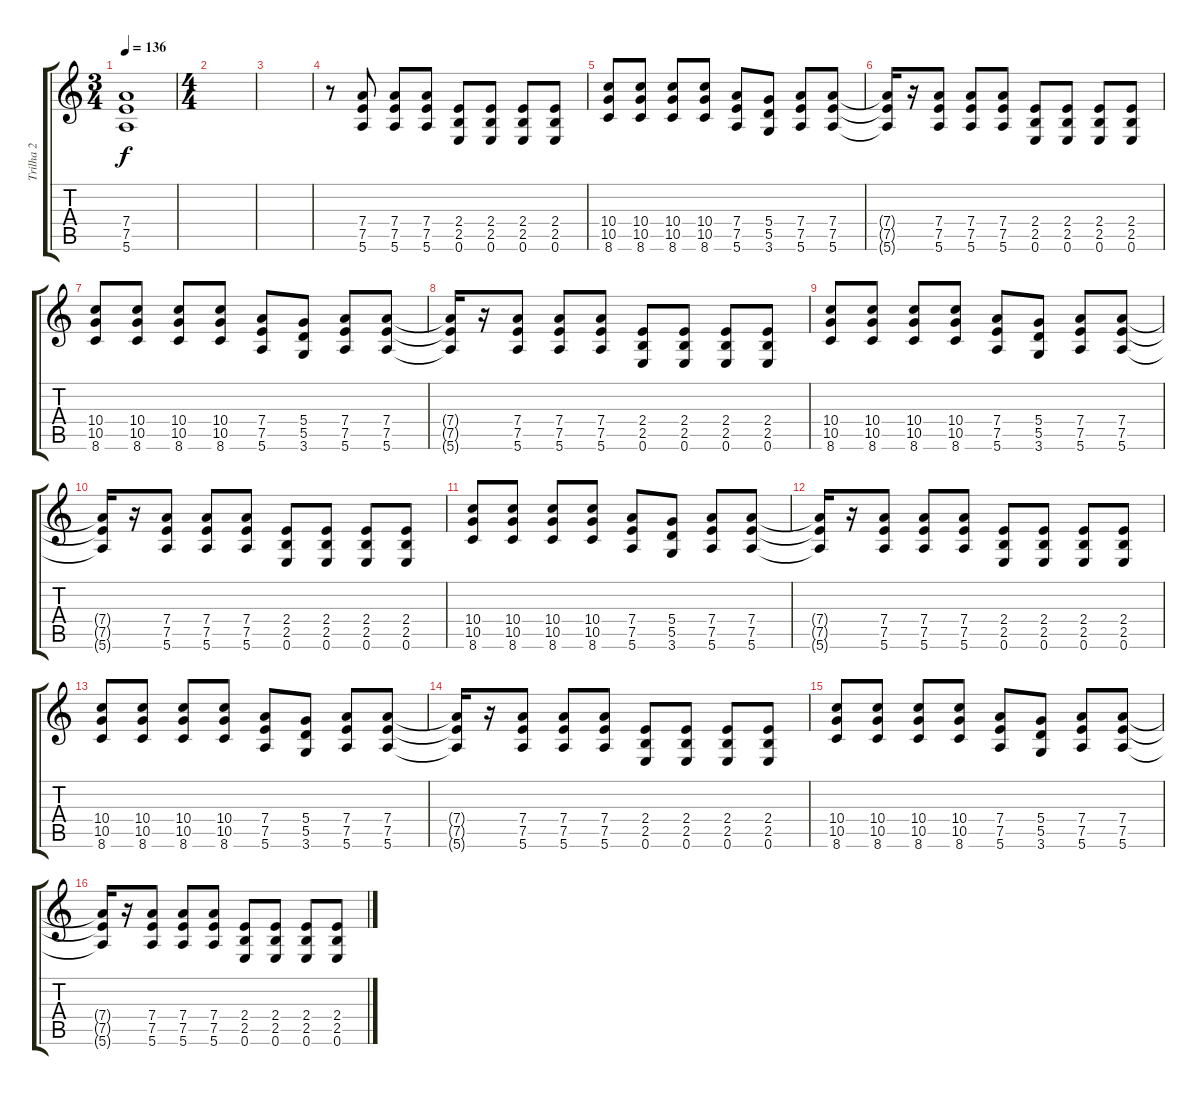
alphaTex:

\track ("Trilha 2" "Trilha 2") {instrument distortionguitar}
\staff {score tabs}
\tuning (E4 B3 G3 D3 A2 E2) {hide}
\ts (3 4)
\tempo 136
\clef g2
\ks c
(7.4{t} 7.5{t} 5.6{t}).1{dy f} |
\ts (4 4)
|
|
r.8 (7.4 7.5 5.6).8 (7.4 7.5 5.6).8 (7.4 7.5 5.6).8 (2.4 2.5 0.6).8 (2.4 2.5 0.6).8 (2.4 2.5 0.6).8 (2.4 2.5 0.6).8 |
(10.4 10.5 8.6).8 (10.4 10.5 8.6).8 (10.4 10.5 8.6).8 (10.4 10.5 8.6).8 (7.4 7.5 5.6).8 (5.4 5.5 3.6).8 (7.4 7.5 5.6).8 (7.4 7.5 5.6).8 |
(7.4{t} 7.5{t} 5.6{t}).16 r.16 (7.4 7.5 5.6).8 (7.4 7.5 5.6).8 (7.4 7.5 5.6).8 (2.4 2.5 0.6).8 (2.4 2.5 0.6).8 (2.4 2.5 0.6).8 (2.4 2.5 0.6).8 |
(10.4 10.5 8.6).8 (10.4 10.5 8.6).8 (10.4 10.5 8.6).8 (10.4 10.5 8.6).8 (7.4 7.5 5.6).8 (5.4 5.5 3.6).8 (7.4 7.5 5.6).8 (7.4 7.5 5.6).8 |
(7.4{t} 7.5{t} 5.6{t}).16 r.16 (7.4 7.5 5.6).8 (7.4 7.5 5.6).8 (7.4 7.5 5.6).8 (2.4 2.5 0.6).8 (2.4 2.5 0.6).8 (2.4 2.5 0.6).8 (2.4 2.5 0.6).8 |
(10.4 10.5 8.6).8 (10.4 10.5 8.6).8 (10.4 10.5 8.6).8 (10.4 10.5 8.6).8 (7.4 7.5 5.6).8 (5.4 5.5 3.6).8 (7.4 7.5 5.6).8 (7.4 7.5 5.6).8 |
(7.4{t} 7.5{t} 5.6{t}).16 r.16 (7.4 7.5 5.6).8 (7.4 7.5 5.6).8 (7.4 7.5 5.6).8 (2.4 2.5 0.6).8 (2.4 2.5 0.6).8 (2.4 2.5 0.6).8 (2.4 2.5 0.6).8 |
(10.4 10.5 8.6).8 (10.4 10.5 8.6).8 (10.4 10.5 8.6).8 (10.4 10.5 8.6).8 (7.4 7.5 5.6).8 (5.4 5.5 3.6).8 (7.4 7.5 5.6).8 (7.4 7.5 5.6).8 |
(7.4{t} 7.5{t} 5.6{t}).16 r.16 (7.4 7.5 5.6).8 (7.4 7.5 5.6).8 (7.4 7.5 5.6).8 (2.4 2.5 0.6).8 (2.4 2.5 0.6).8 (2.4 2.5 0.6).8 (2.4 2.5 0.6).8 |
(10.4 10.5 8.6).8 (10.4 10.5 8.6).8 (10.4 10.5 8.6).8 (10.4 10.5 8.6).8 (7.4 7.5 5.6).8 (5.4 5.5 3.6).8 (7.4 7.5 5.6).8 (7.4 7.5 5.6).8 |
(7.4{t} 7.5{t} 5.6{t}).16 r.16 (7.4 7.5 5.6).8 (7.4 7.5 5.6).8 (7.4 7.5 5.6).8 (2.4 2.5 0.6).8 (2.4 2.5 0.6).8 (2.4 2.5 0.6).8 (2.4 2.5 0.6).8 |
(10.4 10.5 8.6).8 (10.4 10.5 8.6).8 (10.4 10.5 8.6).8 (10.4 10.5 8.6).8 (7.4 7.5 5.6).8 (5.4 5.5 3.6).8 (7.4 7.5 5.6).8 (7.4 7.5 5.6).8 |
(7.4{t} 7.5{t} 5.6{t}).16 r.16 (7.4 7.5 5.6).8 (7.4 7.5 5.6).8 (7.4 7.5 5.6).8 (2.4 2.5 0.6).8 (2.4 2.5 0.6).8 (2.4 2.5 0.6).8 (2.4 2.5 0.6).8
